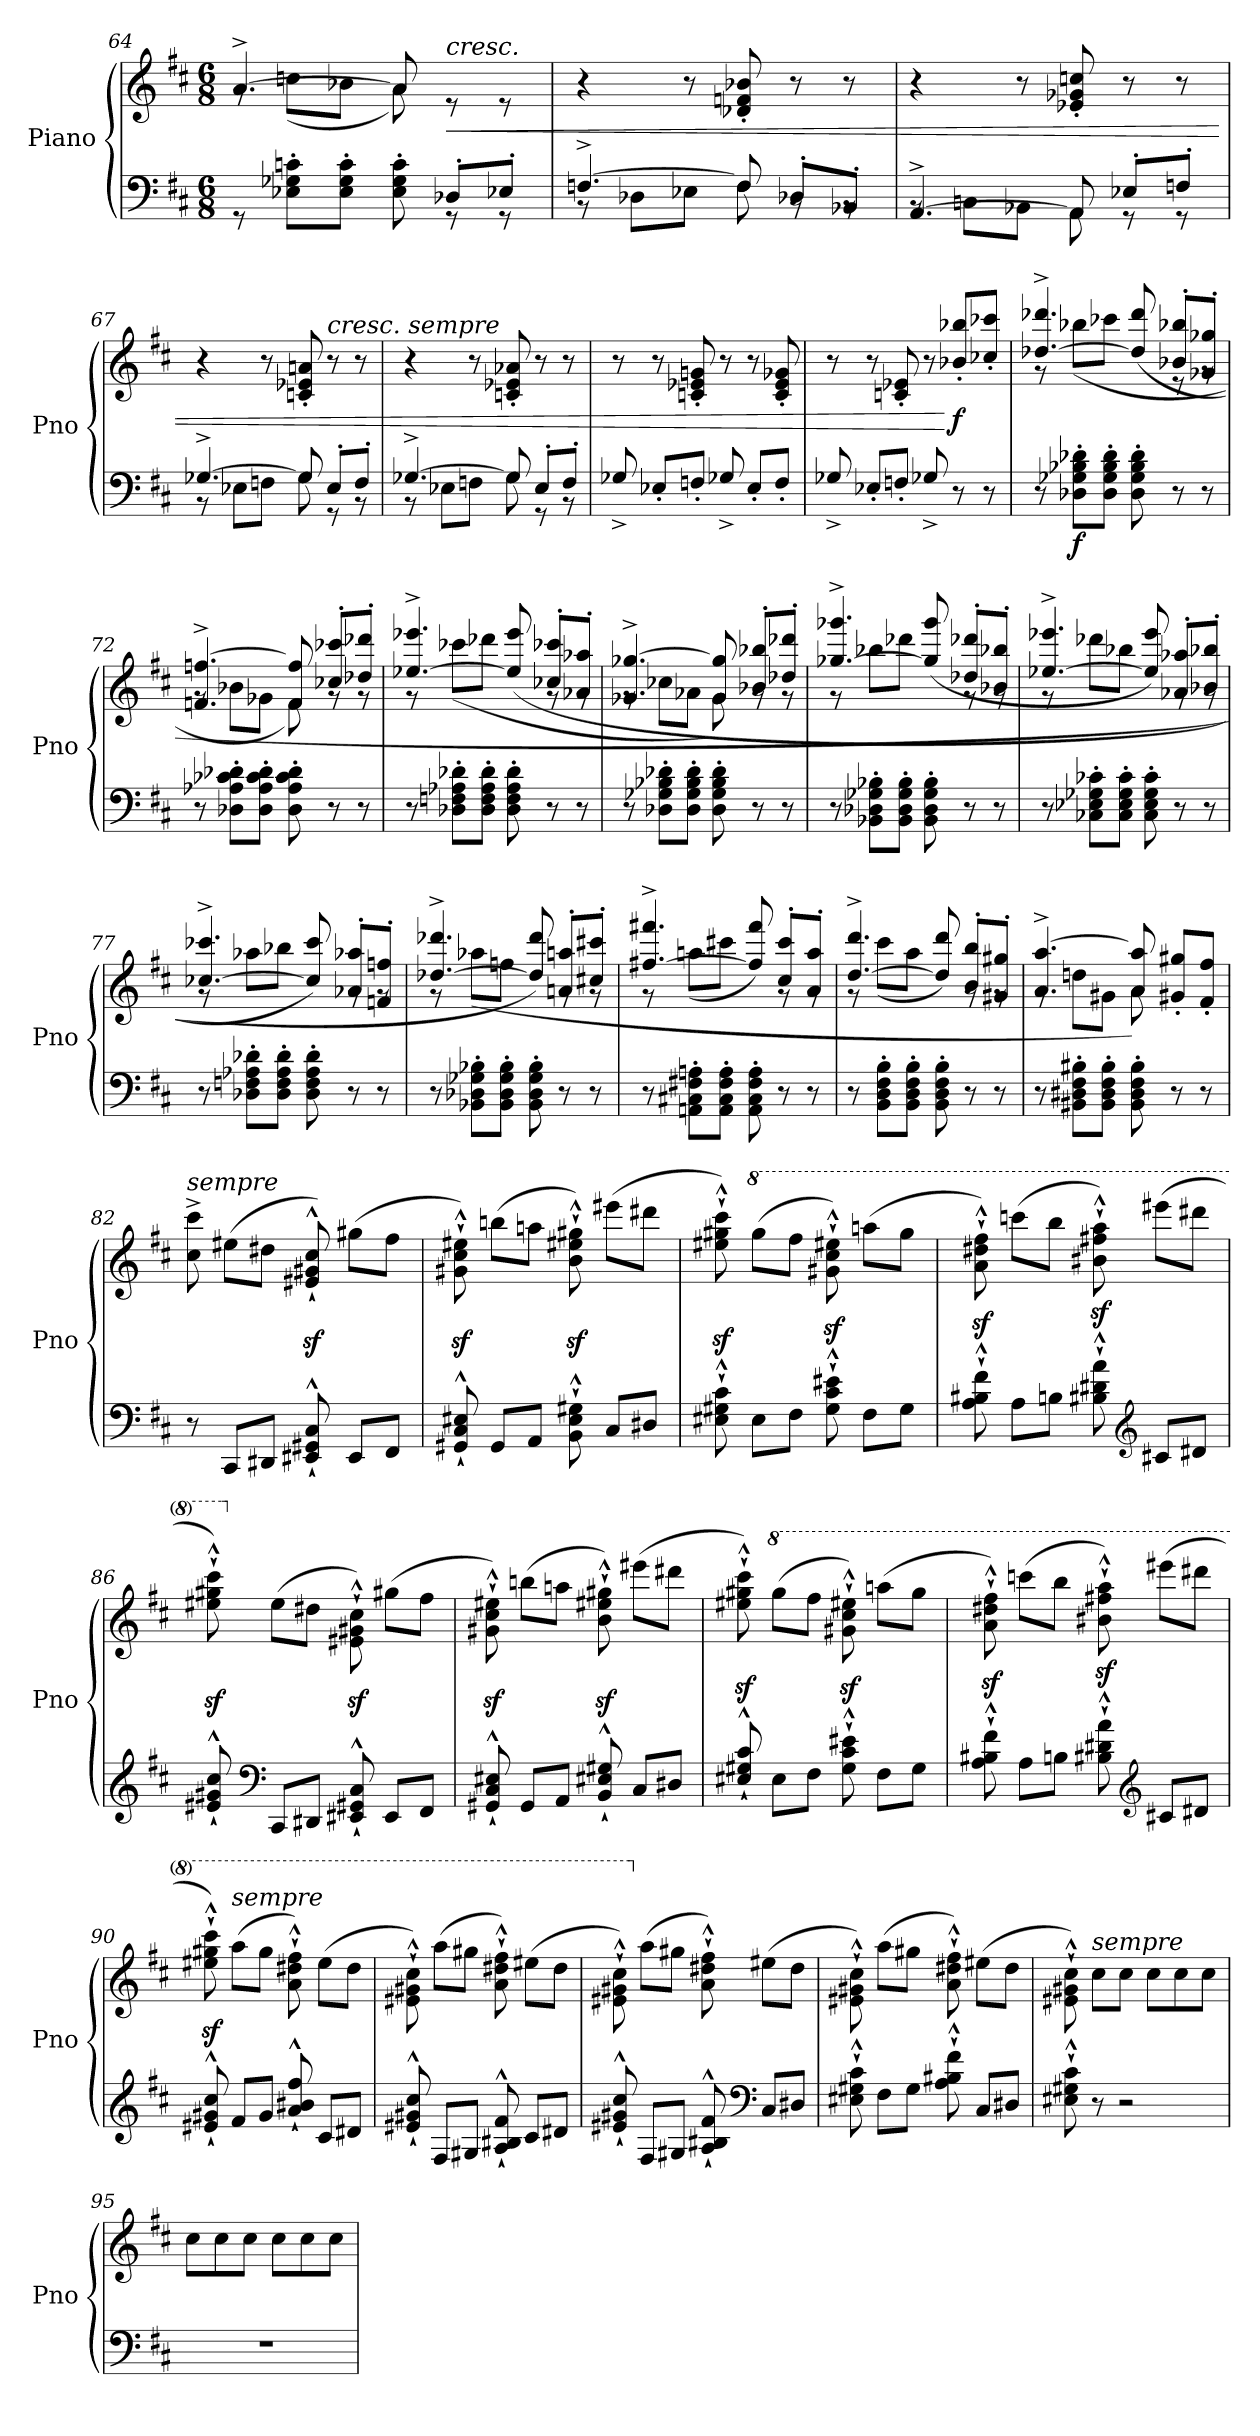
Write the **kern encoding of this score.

**kern	**kern	**dynam
*part1	*part1	*part1
*staff2	*staff1	*staff1/2
*I"Piano	*	*
*I'Pno	*	*
*clefF4	*clefG2	*
*k[f#c#]	*k[f#c#]	*
*M6/8	*M6/8	*
=64	=64	=64
*^	*^	*
8rGG	2ryy	[4.a^/	8rg	.
8E-X\' 8G-X\' 8cn\'L	.	.	(8ccn\L	.
8E-\' 8G-\' 8c\'J	.	.	8b-X\J	.
8E-\' 8G-\' 8c\'	.	8a/]	8a\)	.
!	!	!LO:TX:a:i:t=cresc.	!	!
!	!	!	!	!LO:HP:b
8D-X'/L	8r	8re	4ryy	<
8E-X'/J	8r	8re	.	.
*	*	*v	*v	*
=65	=65	=65	=65
[4.Fn^/	8r	4r	.
.	8D-X\L	.	.
.	8E-X\J	8r	.
8F/]	8F\	8d-X/' 8fn/' 8b-X/'	.
8D-X'/L	8rBB	8r	.
8BB-X'/J	8rBB	8r	.
!!LO:PB:g=z
=66	=66	=66	=66
[4.AA^/	8rBB	4r	.
.	8Cn\L	.	.
.	8BB-X\J	8r	.
8AA/]	8AA\	8e-X/' 8g-X/' 8ccn/'	.
8E-X'/L	8r	8r	.
8Fn'/J	8r	8r	.
=67	=67	=67	=67
[4.G-X^/	8r	4r	.
.	8E-X\L	.	.
.	8Fn\J	8r	.
8G-/]	8G-\	8cn/' 8e-X/' 8an/'	.
!	!	!LO:TX:a:i:t=cresc. sempre	!
8E-'/L	8r	8r	.
8F'/J	8r	8r	.
=68	=68	=68	=68
[4.G-X^/	8r	4r	.
.	8E-X\L	.	.
.	8Fn\J	8r	.
8G-/]	8G-\	8cn/' 8e-X/' 8a-X/'	.
8E-'/L	8r	8r	.
8F'/J	8r	8r	.
*v	*v	*	*
=69	=69	=69
8G-X^/	8r	.
8E-X'/L	8r	.
8Fn'/J	8cn/' 8e-X/' 8gn/'	.
8G-X^/	8r	.
8E-'/L	8r	.
8F'/J	8c/' 8e-/' 8g-X/'	.
=70	=70	=70
8G-X^/	8r	.
8E-X'/L	8r	.
8Fn'/J	8cn/' 8e-X/'	.
8G-X^/	8r	.
!	!	!LO:DY:n=1:b
8r	8b-X/' 8bb-X/'L	[ f
8r	8cc-X/' 8ccc-X/'J	.
!!LO:LB:g=z
=71	=71	=71
*	*^	*
8r	[4.dd-X/^ 4.ddd-X/^	8r	.
!	!	!	!LO:DY:b=2
8D-X\' 8G-X\' 8B-X\' 8d-X\'L	.	(8bb-X\L	f
8D-\' 8G-\' 8B-\' 8d-\'J	.	8ccc-X\J	.
8D-\' 8G-\' 8B-\' 8d-\'	(8dd-/] 8ddd-/	8ryy	.
8r	8b-X/' 8bb-X/'L	8r	.
8r	8g-X/' 8gg-X/'J	8rg	.
=72	=72	=72	=72
8r	4.fn/^ [4.ffn/^	8rg	.
8D-X\' 8A-X\' 8c-X\' 8d-X\'L	.	8b-X\L	.
8D-\' 8A-\' 8c-\' 8d-\'J	.	8g-X\J	.
8D-\' 8A-\' 8c-\' 8d-\'	8f/ 8ff/]	8f\)	.
8r	8cc-X/' 8ccc-X/'L	8rg	.
8r	8dd-X/' 8ddd-X/'J	8rg	.
=73	=73	=73	=73
8r	[4.ee-X/^ 4.eee-X/^	8rg	.
8D-X\' 8Fn\' 8A-X\' 8d-X\'L	.	(8ccc-X\L	.
8D-\' 8F\' 8A-\' 8d-\'J	.	8ddd-X\J	.
8D-\' 8F\' 8A-\' 8d-\'	(8ee-/] 8eee-/	8ryy	.
8r	8cc-X/' 8ccc-X/'L	8rg	.
8r	8a-X/' 8aa-X/'J	8rg	.
=74	=74	=74	=74
8r	4.g-X/^ [4.gg-X/^	8rg	.
8D-X\' 8G-X\' 8B-X\' 8d-X\'L	.	8cc-X\L	.
8D-\' 8G-\' 8B-\' 8d-\'J	.	8a-X\J	.
8D-\' 8G-\' 8B-\' 8d-\'	8g-/ 8gg-/]	8g-\)	.
8r	8b-X/' 8bb-X/'L	8rg	.
8r	8dd-X/' 8ddd-X/'J	8rg	.
!!LO:LB:g=z	!!
=75	=75	=75	=75
8r	[4.gg-X/^ 4.ggg-X/^	8rg	.
8BB-X\' 8D-X\' 8G-X\' 8B-X\'L	.	(8bb-X\L	.
8BB-\' 8D-\' 8G-\' 8B-\'J	.	8ddd-X\J	.
8BB-\' 8D-\' 8G-\' 8B-\'	(8gg-/] 8ggg-/	8ryy	.
8r	8dd-X/' 8ddd-X/'L	8rg	.
8r	8b-X/' 8bb-X/'J	8rg	.
=76	=76	=76	=76
8r	[4.ee-X/^ 4.eee-X/^	8rg	.
8C-X\' 8E-X\' 8G-X\' 8c-X\'L	.	(8ddd-X\L	.
8C-\' 8E-\' 8G-\' 8c-\'J	.	8bb-X\J	.
8C-\' 8E-\' 8G-\' 8c-\'	8ee-/] 8eee-/)	8ryy	.
8r	8a-X/' 8aa-X/'L	8rg	.
8r	8b-X/' 8bb-X/'J	8rg	.
=77	=77	=77	=77
8r	[4.cc-X/^ 4.ccc-X/^	8rg	.
8D-X\' 8Fn\' 8A-X\' 8d-X\'L	.	(8aa-X\L	.
8D-\' 8F\' 8A-\' 8d-\'J	.	8bb-X\J	.
8D-\' 8F\' 8A-\' 8d-\'	8cc-/] 8ccc-/)	8ryy	.
8r	8a-X/' 8aa-X/'L	8rg	.
8r	8fn/' 8ffn/'J	8rg	.
=78	=78	=78	=78
8r	[4.dd-X/^ 4.ddd-X/^	8rg	.
8BB-X\' 8D-X\' 8G-X\' 8B-X\'L	.	(8aa-X\L	.
8BB-\' 8D-\' 8G-\' 8B-\'J	.	8ffn\J	.
8BB-\' 8D-\' 8G-\' 8B-\'	8dd-/] 8ddd-/)	8ryy	.
8r	8an/' 8aan/'L	8rg	.
8r	8cc#X/' 8ccc#X/'J	8rg	.
!!LO:LB:g=z	!!
=79	=79	=79	=79
8r	[4.ff#X/^ 4.fff#X/^	8rg	.
8AAn\' 8C#X\' 8F#X\' 8An\'L	.	(8aan\L	.
8AA\' 8C#\' 8F#\' 8A\'J	.	8ccc#X\J	.
8AA\' 8C#\' 8F#\' 8A\'	8ff#/] 8fff#/)	8ryy	.
8r	8cc#/' 8ccc#/'L	8rg	.
8r	8a/' 8aa/'J	8rg	.
=80	=80	=80	=80
8r	[4.dd/^ 4.ddd/^	8rg	.
8BB\' 8D\' 8F#\' 8B\'L	.	(8ccc#\L	.
8BB\' 8D\' 8F#\' 8B\'J	.	8aa\J	.
8BB\' 8D\' 8F#\' 8B\'	8dd/] 8ddd/)	8ryy	.
8r	8b/' 8bb/'L	8rg	.
8r	8g#X/' 8gg#X/'J	8rg	.
=81	=81	=81	=81
8r	4.a/^ [4.aa/^	8rg	.
8BB#X\' 8D#X\' 8F#\' 8B#X\'L	.	8ddn\L	.
8BB#\' 8D#\' 8F#\' 8B#\'J	.	8g#X\J	.
8BB#\' 8D#\' 8F#\' 8B#\'	8a/ 8aa/]	8a\)	.
8r	8g#X/' 8gg#X/'L	4ryy	.
8r	8f#/' 8ff#/'J	.	.
*	*v	*v	*
=82	=82	=82
!	!LO:TX:a:i:t=sempre	!
8r	8cc#\^ 8ccc#\^	.
8CC#/L	(8ee#X\L	.
8DD#X/J	8dd#X\J	.
8EE#X/`^^ 8GG#X/`^^ 8C#/`^^	8e#X/z<`^^ 8g#X/z<`^^ 8cc#/z<`^^)	.
8EE#/L	(8gg#X\L	.
8FF#/J	8ff#\J	.
!!LO:LB:g=z
=83	=83	=83
8GG#X/`^^ 8C#/`^^ 8E#X/`^^	8g#X\z<`^^ 8cc#\z<`^^ 8ee#X\z<`^^)	.
8GG#/L	(8bbn\L	.
8AA/J	8aan\J	.
8BB\`^^ 8E#\`^^ 8G#X\`^^	8b\z<`^^ 8ee#X\z<`^^ 8gg#X\z<`^^)	.
8C#/L	(8eee#X\L	.
8D#X/J	8ddd#X\J	.
=84	=84	=84
8E#X\`^^ 8G#X\`^^ 8c#\`^^	8ee#X\z<`^^ 8gg#X\z<`^^ 8ccc#\z<`^^)	.
*	*8va	*
8E#\L	(8ggg#\L	.
8F#\J	8fff#\J	.
8G#\`^^ 8c#\`^^ 8e#X\`^^	8gg#X\z<`^^ 8ccc#\z<`^^ 8eee#X\z<`^^)	.
8F#\L	(8aaan\L	.
8G#\J	8ggg#\J	.
=85	=85	=85
8A\`^^ 8B#X\`^^ 8f#\`^^	8aa\z<`^^ 8ddd#X\z<`^^ 8fff#\z<`^^)	.
8A\L	(8ccccn\L	.
8Bn\J	8bbb\J	.
8B#X\`^^ 8d#X\`^^ 8a\`^^	8bb#X\z<`^^ 8fff#X\z<`^^ 8aaa\z<`^^)	.
*clefG2	*	*
8c#X/L	(8eeee#X\L	.
8d#X/J	8dddd#X\J	.
=86	=86	=86
8e#X/`^^ 8g#X/`^^ 8cc#/`^^	8eee#X\z<`^^ 8ggg#X\z<`^^ 8cccc#\z<`^^)	.
*clefF4	*	*
*	*X8va	*
8CC#/L	(8ee#\L	.
8DD#X/J	8dd#X\J	.
8EE#X/`^^ 8GG#X/`^^ 8C#/`^^	8e#X\z<`^^ 8g#X\z<`^^ 8cc#\z<`^^)	.
8EE#/L	(8gg#X\L	.
8FF#/J	8ff#\J	.
!!LO:PB:g=z
=87	=87	=87
8GG#X/`^^ 8C#/`^^ 8E#X/`^^	8g#X\z<`^^ 8cc#\z<`^^ 8ee#X\z<`^^)	.
8GG#/L	(8bbn\L	.
8AA/J	8aan\J	.
8BB/`^^ 8E#X/`^^ 8G#X/`^^	8b\z<`^^ 8ee#X\z<`^^ 8gg#X\z<`^^)	.
8C#/L	(8eee#X\L	.
8D#X/J	8ddd#X\J	.
=88	=88	=88
8E#X/`^^ 8G#X/`^^ 8c#/`^^	8ee#X\z<`^^ 8gg#X\z<`^^ 8ccc#\z<`^^)	.
*	*8va	*
8E#\L	(8ggg#\L	.
8F#\J	8fff#\J	.
8G#\`^^ 8c#\`^^ 8e#X\`^^	8gg#X\z<`^^ 8ccc#\z<`^^ 8eee#X\z<`^^)	.
8F#\L	(8aaan\L	.
8G#\J	8ggg#\J	.
=89	=89	=89
8A\`^^ 8B#X\`^^ 8f#\`^^	8aa\z<`^^ 8ddd#X\z<`^^ 8fff#\z<`^^)	.
8A\L	(8ccccn\L	.
8Bn\J	8bbb\J	.
8B#X\`^^ 8d#X\`^^ 8a\`^^	8bb#X\z<`^^ 8fff#X\z<`^^ 8aaa\z<`^^)	.
*clefG2	*	*
8c#X/L	(8eeee#X\L	.
8d#X/J	8dddd#X\J	.
=90	=90	=90
8e#X/`^^ 8g#X/`^^ 8cc#/`^^	8eee#X\z<`^^ 8ggg#X\z<`^^ 8cccc#\z<`^^)	.
!	!LO:TX:a:i:t=sempre	!
8f#/L	(8aaa\L	.
8g#/J	8ggg#\J	.
8a/`^^ 8b#X/`^^ 8ff#/`^^	8aa\`^^ 8ddd#X\`^^ 8fff#\`^^)	.
8c#/L	(8eee#\L	.
8d#X/J	8ddd#\J	.
!!LO:LB:g=z
=91	=91	=91
8e#X/`^^ 8g#X/`^^ 8cc#/`^^	8ee#X\`^^ 8gg#X\`^^ 8ccc#\`^^)	.
8F#/L	(8aaa\L	.
8G#X/J	8ggg#X\J	.
8A/`^^ 8B#X/`^^ 8f#/`^^	8aa\`^^ 8ddd#X\`^^ 8fff#\`^^)	.
8c#/L	(8eee#X\L	.
8d#X/J	8ddd#\J	.
=92	=92	=92
8e#X/`^^ 8g#X/`^^ 8cc#/`^^	8ee#X\`^^ 8gg#X\`^^ 8ccc#\`^^)	.
*	*X8va	*
8F#/L	(8aa\L	.
8G#X/J	8gg#X\J	.
8A/`^^ 8B#X/`^^ 8f#/`^^	8a\`^^ 8dd#X\`^^ 8ff#\`^^)	.
*clefF4	*	*
8C#/L	(8ee#X\L	.
8D#X/J	8dd#\J	.
=93	=93	=93
8E#X\`^^ 8G#X\`^^ 8c#\`^^	8e#X\`^^ 8g#X\`^^ 8cc#\`^^)	.
8F#\L	(8aa\L	.
8G#\J	8gg#X\J	.
8A\`^^ 8B#X\`^^ 8f#\`^^	8a\`^^ 8dd#X\`^^ 8ff#\`^^)	.
8C#/L	(8ee#X\L	.
8D#X/J	8dd#\J	.
=94	=94	=94
8E#X\`^^ 8G#X\`^^ 8c#\`^^	8e#X\`^^ 8g#X\`^^ 8cc#\`^^)	.
!	!LO:TX:a:i:t=sempre	!
8r	8cc#\L	.
2r	8cc#\J	.
.	8cc#\L	.
.	8cc#\	.
.	8cc#\J	.
=95	=95	=95
2.r	8cc#\L	.
.	8cc#\	.
.	8cc#\J	.
.	8cc#\L	.
.	8cc#\	.
.	8cc#\J	.
=	=	=
*-	*-	*-
